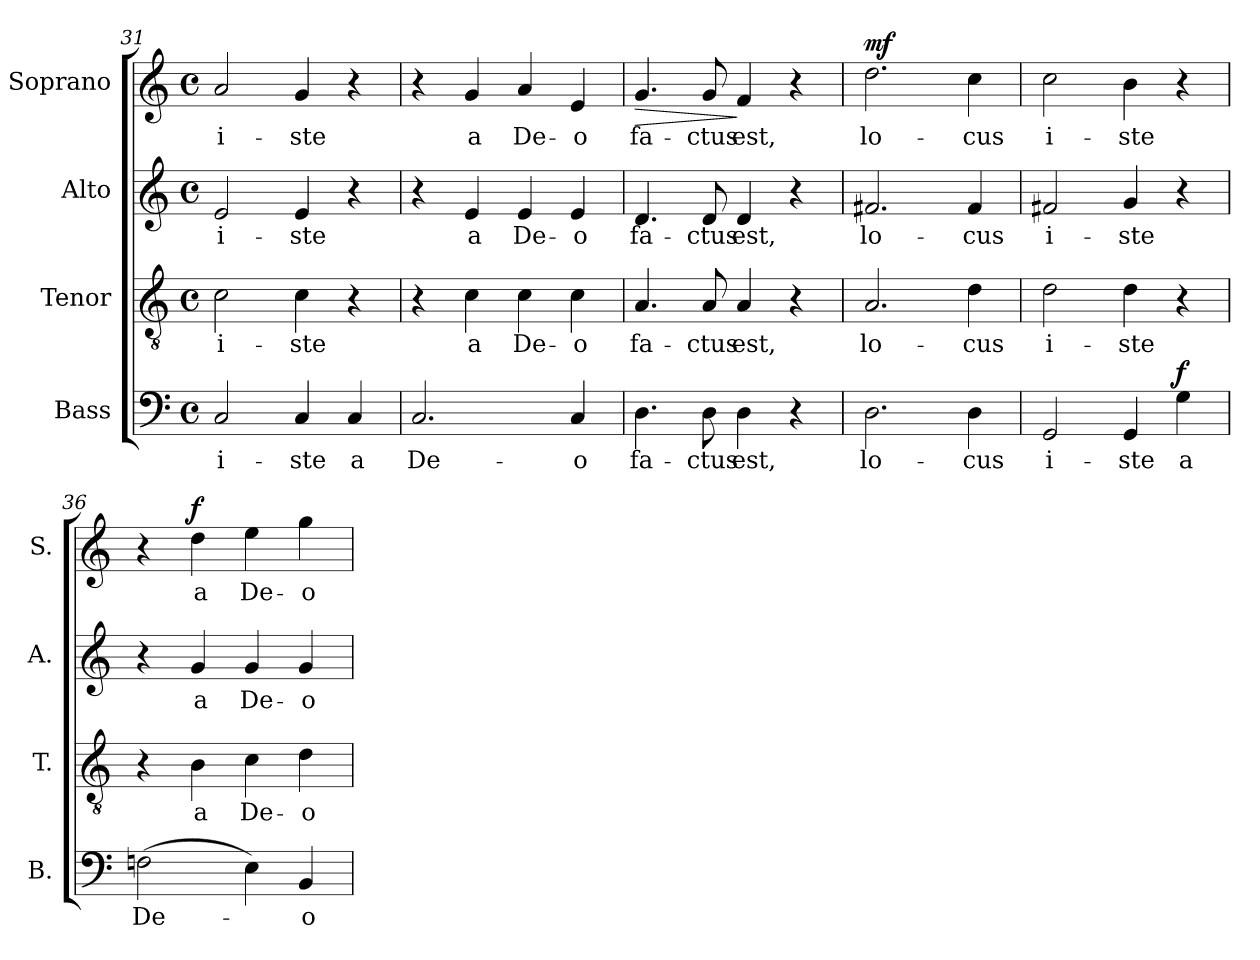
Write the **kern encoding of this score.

**kern	**text	**dynam	**kern	**text	**kern	**text	**kern	**text	**dynam
*part4	*part4	*part4	*part3	*part3	*part2	*part2	*part1	*part1	*part1
*staff4	*staff4	*staff4	*staff3	*staff3	*staff2	*staff2	*staff1	*staff1	*staff1
*I"Bass	*	*	*I"Tenor	*	*I"Alto	*	*I"Soprano	*	*
*I'B.	*	*	*I'T.	*	*I'A.	*	*I'S.	*	*
*clefF4	*	*	*clefGv2	*	*clefG2	*	*clefG2	*	*
*	*	*	*ITrd7c12	*	*	*	*	*	*
*k[]	*	*	*k[]	*	*k[]	*	*k[]	*	*
*C:	*	*	*C:	*	*C:	*	*C:	*	*
*M4/4	*	*	*M4/4	*	*M4/4	*	*M4/4	*	*
*met(c)	*	*	*met(c)	*	*met(c)	*	*met(c)	*	*
=31	=31	=31	=31	=31	=31	=31	=31	=31	=31
!	!LO:LY:b:color=#000000	!	!	!	!	!	!	!	!
!	!	!	!	!LO:LY:b:color=#000000	!	!	!	!	!
!	!	!	!	!	!	!LO:LY:b:color=#000000	!	!	!
!	!	!	!	!	!	!	!	!LO:LY:b:color=#000000	!
2Ci/	i-	.	2Ci\	i-	2ei/	i-	2ai/	i-	.
!	!LO:LY:b:color=#000000	!	!	!	!	!	!	!	!
!	!	!	!	!LO:LY:b:color=#000000	!	!	!	!	!
!	!	!	!	!	!	!LO:LY:b:color=#000000	!	!	!
!	!	!	!	!	!	!	!	!LO:LY:b:color=#000000	!
4Ci/	-ste	.	4Ci\	-ste	4ei/	-ste	4gi/	-ste	.
!	!LO:LY:b:color=#000000	!	!	!	!	!	!	!	!
4Ci/	a	.	4r	.	4r	.	4r	.	.
!!LO:LB:g=z
=32	=32	=32	=32	=32	=32	=32	=32	=32	=32
!	!LO:LY:b:color=#000000	!	!	!	!	!	!	!	!
2.Ci/	De-	.	4r	.	4r	.	4r	.	.
!	!	!	!	!LO:LY:b:color=#000000	!	!	!	!	!
!	!	!	!	!	!	!LO:LY:b:color=#000000	!	!	!
!	!	!	!	!	!	!	!	!LO:LY:b:color=#000000	!
.	.	.	4Ci\	a	4ei/	a	4gi/	a	.
!	!	!	!	!LO:LY:b:color=#000000	!	!	!	!	!
!	!	!	!	!	!	!LO:LY:b:color=#000000	!	!	!
!	!	!	!	!	!	!	!	!LO:LY:b:color=#000000	!
.	.	.	4Ci\	De-	4ei/	De-	4ai/	De-	.
!	!LO:LY:b:color=#000000	!	!	!	!	!	!	!	!
!	!	!	!	!LO:LY:b:color=#000000	!	!	!	!	!
!	!	!	!	!	!	!LO:LY:b:color=#000000	!	!	!
!	!	!	!	!	!	!	!	!LO:LY:b:color=#000000	!
4Ci/	-o	.	4Ci\	-o	4ei/	-o	4ei/	-o	.
=33	=33	=33	=33	=33	=33	=33	=33	=33	=33
!	!LO:LY:b:color=#000000	!	!	!	!	!	!	!	!
!	!	!	!	!LO:LY:b:color=#000000	!	!	!	!	!
!	!	!	!	!	!	!LO:LY:b:color=#000000	!	!	!
!	!	!	!	!	!	!	!	!LO:LY:b:color=#000000	!LO:HP:b
4.Di\	fa-	.	4.AAi/	fa-	4.di/	fa-	4.gi/	fa-	>
!	!LO:LY:b:color=#000000	!	!	!	!	!	!	!	!
!	!	!	!	!LO:LY:b:color=#000000	!	!	!	!	!
!	!	!	!	!	!	!LO:LY:b:color=#000000	!	!	!
!	!	!	!	!	!	!	!	!LO:LY:b:color=#000000	!
8Di\	-ctus	.	8AAi/	-ctus	8di/	-ctus	8gi/	-ctus	.
!	!LO:LY:b:color=#000000	!	!	!	!	!	!	!	!
!	!	!	!	!LO:LY:b:color=#000000	!	!	!	!	!
!	!	!	!	!	!	!LO:LY:b:color=#000000	!	!	!
!	!	!	!	!	!	!	!	!LO:LY:b:color=#000000	!
4Di\	est,	.	4AAi/	est,	4di/	est,	4fi/	est,	]
4r	.	.	4r	.	4r	.	4r	.	.
=34	=34	=34	=34	=34	=34	=34	=34	=34	=34
!	!LO:LY:b:color=#000000	!	!	!	!	!	!	!	!
!	!	!	!	!LO:LY:b:color=#000000	!	!	!	!	!
!	!	!	!	!	!	!LO:LY:b:color=#000000	!	!	!
!	!	!	!	!	!	!	!	!LO:LY:b:color=#000000	!
2.Di\	lo-	.	2.AAi/	lo-	2.f#Xi/	lo-	2.ddi\	lo-	mf
!	!LO:LY:b:color=#000000	!	!	!	!	!	!	!	!
!	!	!	!	!LO:LY:b:color=#000000	!	!	!	!	!
!	!	!	!	!	!	!LO:LY:b:color=#000000	!	!	!
!	!	!	!	!	!	!	!	!LO:LY:b:color=#000000	!
4Di\	-cus	.	4Di\	-cus	4f#i/	-cus	4cci\	-cus	.
=35	=35	=35	=35	=35	=35	=35	=35	=35	=35
!	!LO:LY:b:color=#000000	!	!	!	!	!	!	!	!
!	!	!	!	!LO:LY:b:color=#000000	!	!	!	!	!
!	!	!	!	!	!	!LO:LY:b:color=#000000	!	!	!
!	!	!	!	!	!	!	!	!LO:LY:b:color=#000000	!
2GGi/	i-	.	2Di\	i-	2f#Xi/	i-	2cci\	i-	.
!	!LO:LY:b:color=#000000	!	!	!	!	!	!	!	!
!	!	!	!	!LO:LY:b:color=#000000	!	!	!	!	!
!	!	!	!	!	!	!LO:LY:b:color=#000000	!	!	!
!	!	!	!	!	!	!	!	!LO:LY:b:color=#000000	!
4GGi/	-ste	.	4Di\	-ste	4gi/	-ste	4bi\	-ste	.
!	!LO:LY:b:color=#000000	!	!	!	!	!	!	!	!
4Gi\	a	f	4r	.	4r	.	4r	.	.
=36	=36	=36	=36	=36	=36	=36	=36	=36	=36
!	!LO:LY:b:color=#000000	!	!	!	!	!	!	!	!
(2Fni\	De-	.	4r	.	4r	.	4r	.	.
!	!	!	!	!LO:LY:b:color=#000000	!	!	!	!	!
!	!	!	!	!	!	!LO:LY:b:color=#000000	!	!	!
!	!	!	!	!	!	!	!	!LO:LY:b:color=#000000	!
.	.	.	4BBi\	a	4gi/	a	4ddi\	a	f
!	!	!	!	!LO:LY:b:color=#000000	!	!	!	!	!
!	!	!	!	!	!	!LO:LY:b:color=#000000	!	!	!
!	!	!	!	!	!	!	!	!LO:LY:b:color=#000000	!
4Ei\)	.	.	4Ci\	De-	4gi/	De-	4eei\	De-	.
!	!LO:LY:b:color=#000000	!	!	!	!	!	!	!	!
!	!	!	!	!LO:LY:b:color=#000000	!	!	!	!	!
!	!	!	!	!	!	!LO:LY:b:color=#000000	!	!	!
!	!	!	!	!	!	!	!	!LO:LY:b:color=#000000	!
4BBi/	-o	.	4Di\	-o	4gi/	-o	4ggi\	-o	.
=	=	=	=	=	=	=	=	=	=
*-	*-	*-	*-	*-	*-	*-	*-	*-	*-
